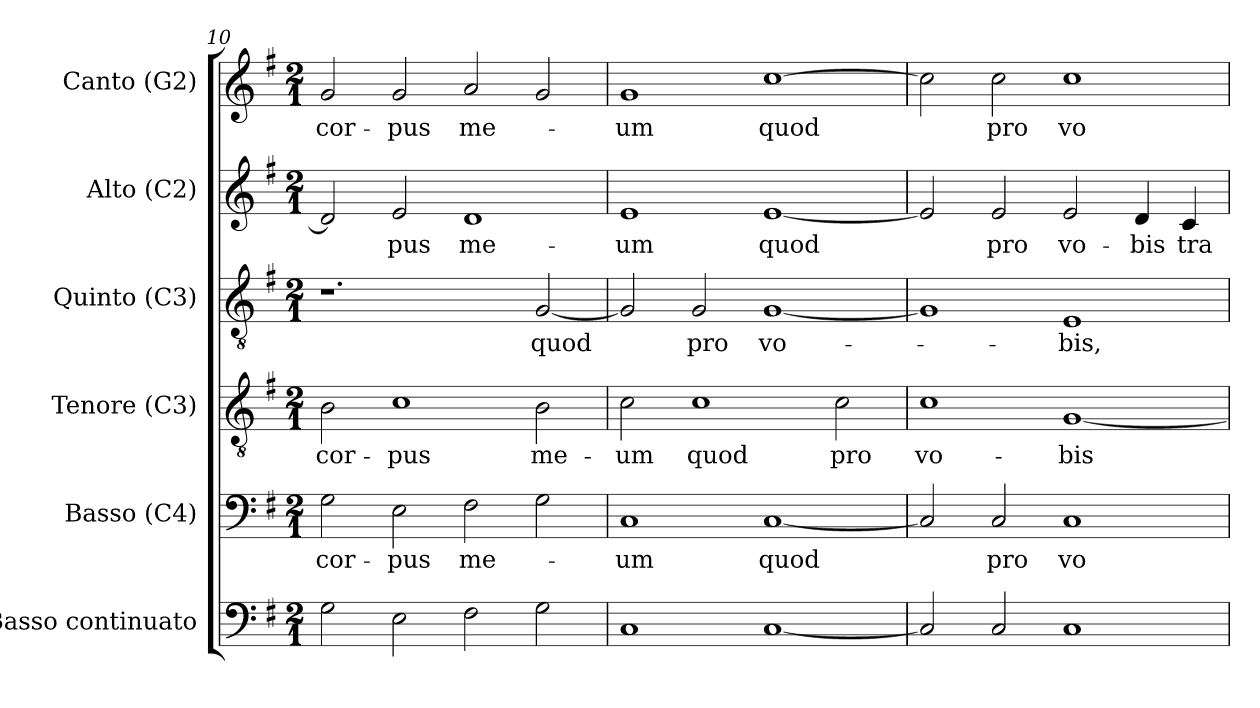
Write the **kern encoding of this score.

**kern	**kern	**text	**kern	**text	**kern	**text	**kern	**text	**kern	**text
*part6	*part5	*part5	*part4	*part4	*part3	*part3	*part2	*part2	*part1	*part1
*staff6	*staff5	*staff5	*staff4	*staff4	*staff3	*staff3	*staff2	*staff2	*staff1	*staff1
*I"Basso continuato	*I"Basso (C4)	*	*I"Tenore (C3)	*	*I"Quinto (C3)	*	*I"Alto (C2)	*	*I"Canto (G2)	*
*I'Cont.	*I'B.	*	*I'T.	*	*I'Q.	*	*I'A.	*	*I'C.	*
*clefF4	*clefF4	*	*clefGv2	*	*clefGv2	*	*clefG2	*	*clefG2	*
*	*	*	*ITrd7c12	*	*ITrd7c12	*	*ITrd7c12	*	*	*
*k[f#]	*k[f#]	*	*k[f#]	*	*k[f#]	*	*k[f#]	*	*k[f#]	*
*G:	*G:	*	*G:	*	*G:	*	*G:	*	*G:	*
*M2/1	*M2/1	*	*M2/1	*	*M2/1	*	*M2/1	*	*M2/1	*
=10	=10	=10	=10	=10	=10	=10	=10	=10	=10	=10
!	!	!LO:LY:b:color=#000000	!	!	!	!	!	!	!	!
!	!	!	!	!LO:LY:b:color=#000000	!	!	!	!	!	!
!	!	!	!	!	!	!	!	!	!	!LO:LY:b:color=#000000
2Gi\	2Gi\	cor-	2BBi\	cor-	1.r	.	2Di/]	.	2gi/	cor-
!	!	!LO:LY:b:color=#000000	!	!	!	!	!	!	!	!
!	!	!	!	!LO:LY:b:color=#000000	!	!	!	!	!	!
!	!	!	!	!	!	!	!	!LO:LY:b:color=#000000	!	!
!	!	!	!	!	!	!	!	!	!	!LO:LY:b:color=#000000
2Ei\	2Ei\	-pus	1Ci	-pus	.	.	2Ei/	-pus	2gi/	-pus
!	!	!LO:LY:b:color=#000000	!	!	!	!	!	!	!	!
!	!	!	!	!	!	!	!	!LO:LY:b:color=#000000	!	!
!	!	!	!	!	!	!	!	!	!	!LO:LY:b:color=#000000
2F#i\	2F#i\	me-	.	.	.	.	1Di	me-	2ai/	me-
!	!	!	!	!LO:LY:b:color=#000000	!	!	!	!	!	!
!	!	!	!	!	!	!LO:LY:b:color=#000000	!	!	!	!
2Gi\	2Gi\	.	2BBi\	me-	[2GGi/	quod	.	.	2gi/	.
=11	=11	=11	=11	=11	=11	=11	=11	=11	=11	=11
!	!	!LO:LY:b:color=#000000	!	!	!	!	!	!	!	!
!	!	!	!	!LO:LY:b:color=#000000	!	!	!	!	!	!
!	!	!	!	!	!	!	!	!LO:LY:b:color=#000000	!	!
!	!	!	!	!	!	!	!	!	!	!LO:LY:b:color=#000000
1Ci	1Ci	-um	2Ci\	-um	2GGi/]	.	1Ei	-um	1gi	-um
!	!	!	!	!LO:LY:b:color=#000000	!	!	!	!	!	!
!	!	!	!	!	!	!LO:LY:b:color=#000000	!	!	!	!
.	.	.	1Ci	quod	2GGi/	pro	.	.	.	.
!	!	!LO:LY:b:color=#000000	!	!	!	!	!	!	!	!
!	!	!	!	!	!	!LO:LY:b:color=#000000	!	!	!	!
!	!	!	!	!	!	!	!	!LO:LY:b:color=#000000	!	!
!	!	!	!	!	!	!	!	!	!	!LO:LY:b:color=#000000
[1Ci	[1Ci	quod	.	.	[1GGi	vo-	[1Ei	quod	[1cci	quod
!	!	!	!	!LO:LY:b:color=#000000	!	!	!	!	!	!
.	.	.	2Ci\	pro	.	.	.	.	.	.
=12	=12	=12	=12	=12	=12	=12	=12	=12	=12	=12
!	!	!	!	!LO:LY:b:color=#000000	!	!	!	!	!	!
2Ci/]	2Ci/]	.	1Ci	vo-	1GGi]	.	2Ei/]	.	2cci\]	.
!	!	!LO:LY:b:color=#000000	!	!	!	!	!	!	!	!
!	!	!	!	!	!	!	!	!LO:LY:b:color=#000000	!	!
!	!	!	!	!	!	!	!	!	!	!LO:LY:b:color=#000000
2Ci/	2Ci/	pro	.	.	.	.	2Ei/	pro	2cci\	pro
!	!	!LO:LY:b:color=#000000	!	!	!	!	!	!	!	!
!	!	!	!	!LO:LY:b:color=#000000	!	!	!	!	!	!
!	!	!	!	!	!	!LO:LY:b:color=#000000	!	!	!	!
!	!	!	!	!	!	!	!	!LO:LY:b:color=#000000	!	!
!	!	!	!	!	!	!	!	!	!	!LO:LY:b:color=#000000
1Ci	1Ci	vo-	[1GGi	-bis	1EEi	-bis,	2Ei/	vo-	1cci	vo-
!	!	!	!	!	!	!	!	!LO:LY:b:color=#000000	!	!
.	.	.	.	.	.	.	4Di/	-bis	.	.
!	!	!	!	!	!	!	!	!LO:LY:b:color=#000000	!	!
.	.	.	.	.	.	.	4Ci/	tra-	.	.
=	=	=	=	=	=	=	=	=	=	=
*-	*-	*-	*-	*-	*-	*-	*-	*-	*-	*-
